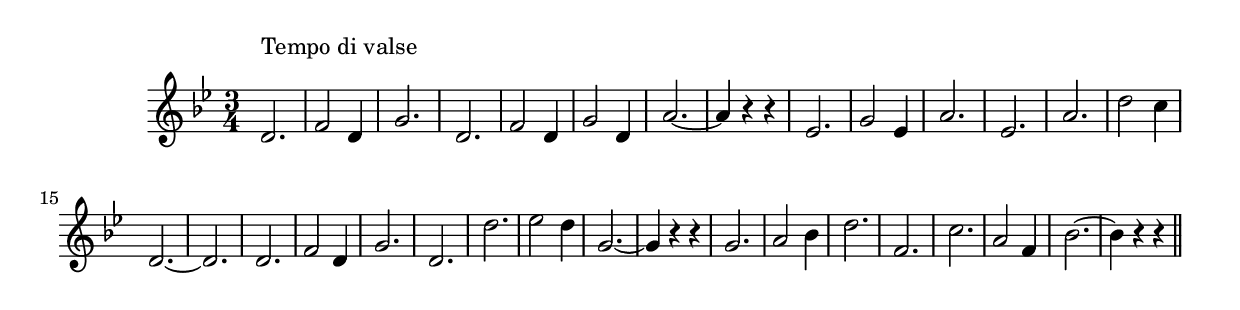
\version "2.19.49"
%{\header {
  title = "After the Ball"
  composer = "Charles K. Harris" % 1842
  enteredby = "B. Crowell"
}%}
\score{{\key bes \major
\time 3/4
%{\tempo 4=130
%}\relative d' {
  d2.^\markup{\column { "Tempo di valse" " " }} | f2 d4 | g2. | d2. | f2 d4 | g2 d4 | a'2.~ | a4 r r |
  es2. | g2 es4 | a2. | es2. | a2. | d2 c4 | d,2.~ | d2. |
  d2. | f2 d4 | g2. | d2. | d'2. | es2 d4 | g,2.~ | g4 r r |
  g2. | a2 bes4 | d2. | f,2. | c'2. | a2 f4 | bes2.~ | bes4 r r
  \bar "||"
}

}}